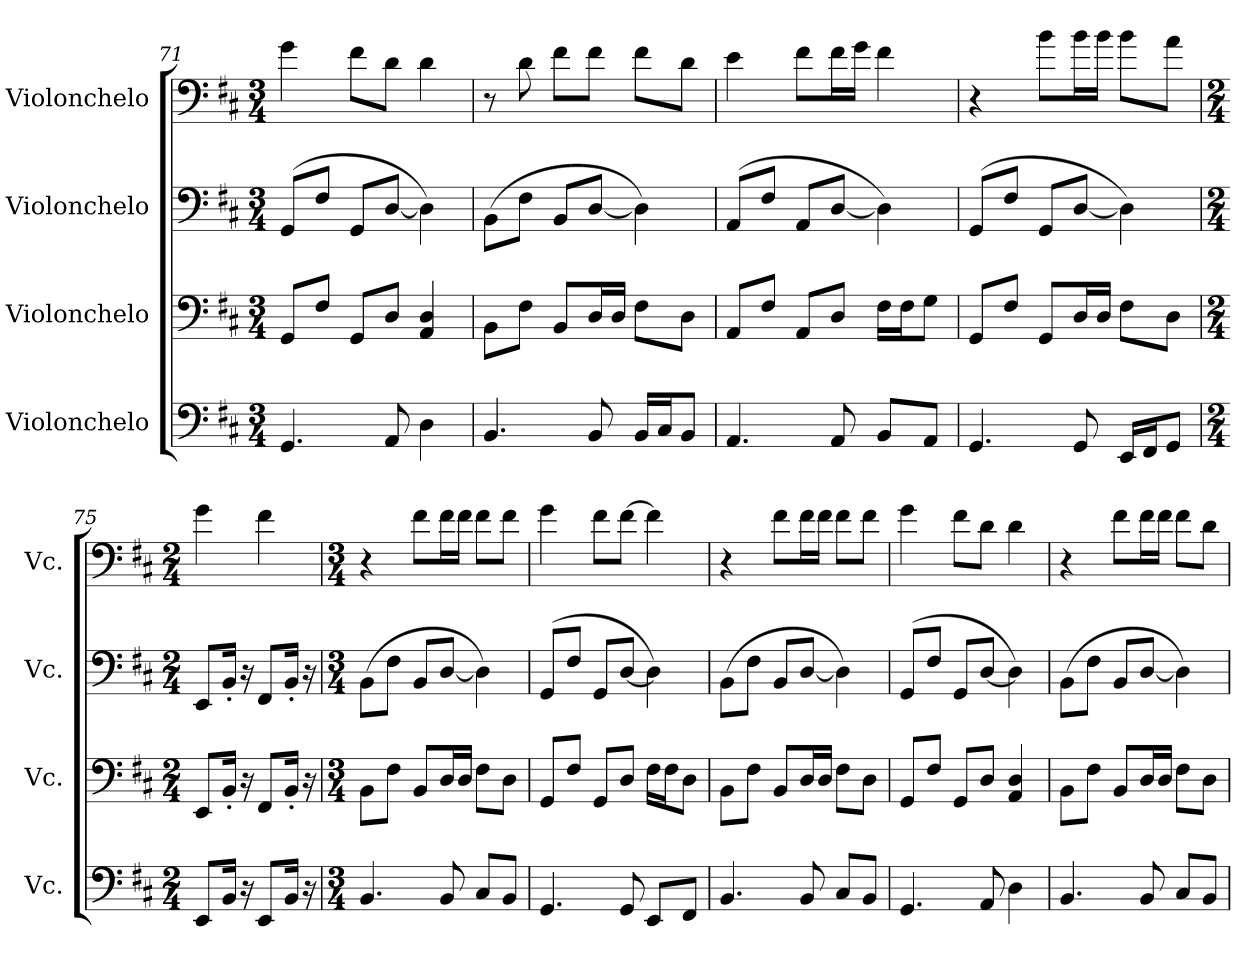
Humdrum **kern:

**kern	**kern	**kern	**kern
*part4	*part3	*part2	*part1
*staff4	*staff3	*staff2	*staff1
*I"Violonchelo	*I"Violonchelo	*I"Violonchelo	*I"Violonchelo
*I'Vc.	*I'Vc.	*I'Vc.	*I'Vc.
!!LO:LB:g=z
*clefF4	*clefF4	*clefF4	*clefF4
*k[f#c#]	*k[f#c#]	*k[f#c#]	*k[f#c#]
*M3/4	*M3/4	*M3/4	*M3/4
=71	=71	=71	=71
4.GG/	8GG/L	(8GG/L	4g\
.	8F#/J	8F#/J	.
.	8GG/L	8GG/L	8f#\L
8AA/	8D/J	[8D/J	8d\J
4D\	4AA/ 4D/	4D\])	4d\
=72	=72	=72	=72
4.BB/	8BB\L	(8BB\L	8r
.	8F#\J	8F#\J	8d\
.	8BB/L	8BB/L	8f#\L
8BB/	16D/L	[8D/J	8f#\J
.	16D/JJ	.	.
16BB/LL	8F#\L	4D\])	8f#\L
16C#/J	.	.	.
8BB/J	8D\J	.	8d\J
=73	=73	=73	=73
4.AA/	8AA/L	(8AA/L	4e\
.	8F#/J	8F#/J	.
.	8AA/L	8AA/L	8f#\L
8AA/	8D/J	[8D/J	16f#\L
.	.	.	16g\JJ
8BB/L	16F#\LL	4D\])	4f#\
.	16F#\J	.	.
8AA/J	8G\J	.	.
=74	=74	=74	=74
4.GG/	8GG/L	(8GG/L	4r
.	8F#/J	8F#/J	.
.	8GG/L	8GG/L	8b\L
8GG/	16D/L	[8D/J	16b\L
.	16D/JJ	.	16b\JJ
16EE/LL	8F#\L	4D\])	8b\L
16FF#/J	.	.	.
8GG/J	8D\J	.	8a\J
=75	=75	=75	=75
*M2/4	*M2/4	*M2/4	*M2/4
8EE/L	8EE/L	8EE/L	4g\
16BB/Jk	16BB'/Jk	16BB'/Jk	.
16r	16r	16r	.
8EE/L	8FF#/L	8FF#/L	4f#\
16BB/Jk	16BB'/Jk	16BB'/Jk	.
16r	16r	16r	.
!!LO:LB:g=z
=76	=76	=76	=76
*M3/4	*M3/4	*M3/4	*M3/4
4.BB/	8BB\L	(8BB\L	4r
.	8F#\J	8F#\J	.
.	8BB/L	8BB/L	8f#\L
8BB/	16D/L	[8D/J	16f#\L
.	16D/JJ	.	16f#\JJ
8C#/L	8F#\L	4D\])	8f#\L
8BB/J	8D\J	.	8f#\J
=77	=77	=77	=77
4.GG/	8GG/L	(8GG/L	4g\
.	8F#/J	8F#/J	.
.	8GG/L	8GG/L	8f#\L
8GG/	8D/J	[8D/J	[8f#\J
8EE/L	16F#\LL	4D\])	4f#\]
.	16F#\J	.	.
8FF#/J	8D\J	.	.
=78	=78	=78	=78
4.BB/	8BB\L	(8BB\L	4r
.	8F#\J	8F#\J	.
.	8BB/L	8BB/L	8f#\L
8BB/	16D/L	[8D/J	16f#\L
.	16D/JJ	.	16f#\JJ
8C#/L	8F#\L	4D\])	8f#\L
8BB/J	8D\J	.	8f#\J
=79	=79	=79	=79
4.GG/	8GG/L	(8GG/L	4g\
.	8F#/J	8F#/J	.
.	8GG/L	8GG/L	8f#\L
8AA/	8D/J	[8D/J	8d\J
4D\	4AA/ 4D/	4D\])	4d\
=80	=80	=80	=80
4.BB/	8BB\L	(8BB\L	4r
.	8F#\J	8F#\J	.
.	8BB/L	8BB/L	8f#\L
8BB/	16D/L	[8D/J	16f#\L
.	16D/JJ	.	16f#\JJ
8C#/L	8F#\L	4D\])	8f#\L
8BB/J	8D\J	.	8d\J
=	=	=	=
*-	*-	*-	*-
